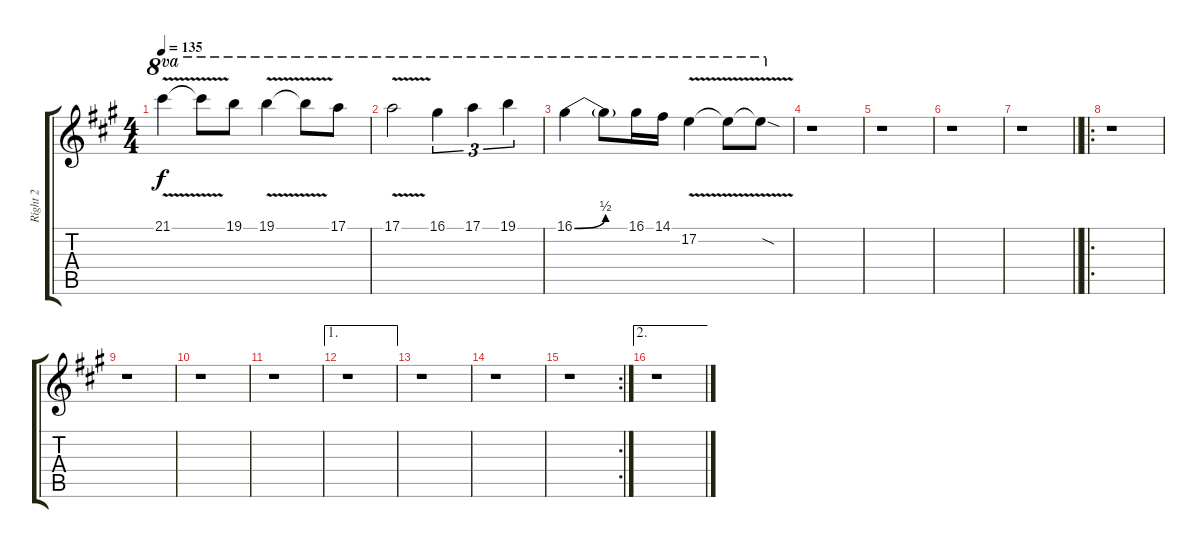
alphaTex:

\track ("Right 2" "Right 2") {instrument overdrivenguitar}
\staff {score tabs}
\tuning (E4 B3 G3 D3 A2 E2) {hide}
\ts (4 4)
\tempo 135
\clef g2
\ks a
21.1{v t}.4{ot 8va dy f} 21.1{v t}.8{ot 8va} 19.1.8{ot 8va} 19.1{v}.4{ot 8va} 19.1{v t}.8{ot 8va} 17.1.8{ot 8va} |
17.1{v}.2{ot 8va} 16.1.4{tu (3 2) ot 8va} 17.1.4{tu (3 2) ot 8va} 19.1.4{tu (3 2) ot 8va} |
16.1{be (bend 0 0 60 2)}.4{ot 8va} 16.1{be (hold 40 0 60 0) t}.8{ot 8va} 16.1.16{ot 8va} 14.1.16{ot 8va} 17.2{v}.4{ot 8va} 17.2{v t}.8{ot 8va} 17.2{sod t}.8{ot 8va} |
r.1 |
r.1 |
r.1 |
\barLineRight lightlight
r.1 |
\ro
r.1 |
r.1 |
r.1 |
r.1 |
\ae 1
r.1 |
r.1 |
r.1 |
\rc 2
r.1 |
\ae 2
r.1
